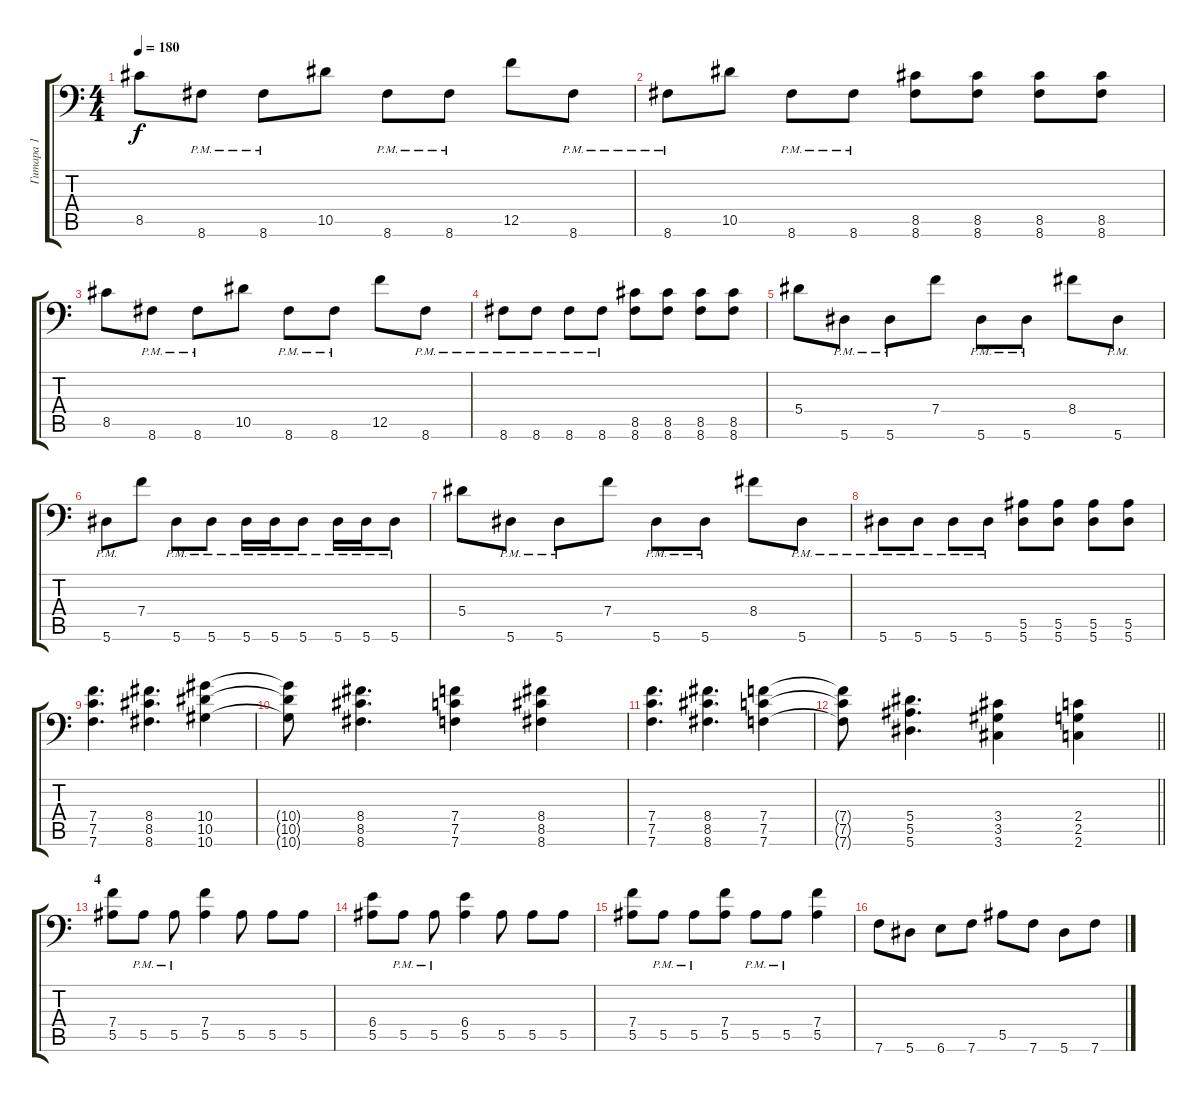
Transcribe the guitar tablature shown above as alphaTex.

\track ("Гитара 1" "Гитара 1") {instrument distortionguitar}
\staff {score tabs}
\tuning (C4 G3 Eb3 Bb2 F2 Bb1) {hide}
\ts (4 4)
\tempo 180
\clef f4
\ks c
8.5.8{dy f} 8.6{pm}.8 8.6{pm}.8 10.5.8 8.6{pm}.8 8.6{pm}.8 12.5.8 8.6{pm}.8 |
8.6{pm}.8 10.5.8 8.6{pm}.8 8.6{pm}.8 (8.5 8.6).8 (8.5 8.6).8 (8.5 8.6).8 (8.5 8.6).8 |
8.5.8 8.6{pm}.8 8.6{pm}.8 10.5.8 8.6{pm}.8 8.6{pm}.8 12.5.8 8.6{pm}.8 |
8.6{pm}.8 8.6{pm}.8 8.6{pm}.8 8.6{pm}.8 (8.5 8.6).8 (8.5 8.6).8 (8.5 8.6).8 (8.5 8.6).8 |
5.4.8 5.6{pm}.8 5.6{pm}.8 7.4.8 5.6{pm}.8 5.6{pm}.8 8.4.8 5.6{pm}.8 |
5.6{pm}.8 7.4.8 5.6{pm}.8 5.6{pm}.8 5.6{pm}.16 5.6{pm}.16 5.6{pm}.8 5.6{pm}.16 5.6{pm}.16 5.6{pm}.8 |
5.4.8 5.6{pm}.8 5.6{pm}.8 7.4.8 5.6{pm}.8 5.6{pm}.8 8.4.8 5.6{pm}.8 |
5.6{pm}.8 5.6{pm}.8 5.6{pm}.8 5.6{pm}.8 (5.5 5.6).8 (5.5 5.6).8 (5.5 5.6).8 (5.5 5.6).8 |
(7.4 7.5 7.6).4{d} (8.4 8.5 8.6).4{d} (10.4 10.5 10.6).4 |
(10.4{t} 10.5{t} 10.6{t}).8 (8.4 8.5 8.6).4{d} (7.4 7.5 7.6).4 (8.4 8.5 8.6).4 |
(7.4 7.5 7.6).4{d} (8.4 8.5 8.6).4{d} (7.4 7.5 7.6).4 |
\barLineRight lightlight
(7.4{t} 7.5{t} 7.6{t}).8 (5.4 5.5 5.6).4{d} (3.4 3.5 3.6).4 (2.4 2.5 2.6).4 |
\section ("" "4")
(7.4 5.5).8 5.5{pm}.8 5.5{pm}.8 (7.4 5.5).4 5.5.8 5.5.8 5.5.8 |
(6.4 5.5).8 5.5{pm}.8 5.5{pm}.8 (6.4 5.5).4 5.5.8 5.5.8 5.5.8 |
(7.4 5.5).8 5.5{pm}.8 5.5{pm}.8 (7.4 5.5).8 5.5{pm}.8 5.5{pm}.8 (7.4 5.5).4 |
7.6.8 5.6.8 6.6.8 7.6.8 5.5.8 7.6.8 5.6.8 7.6.8
